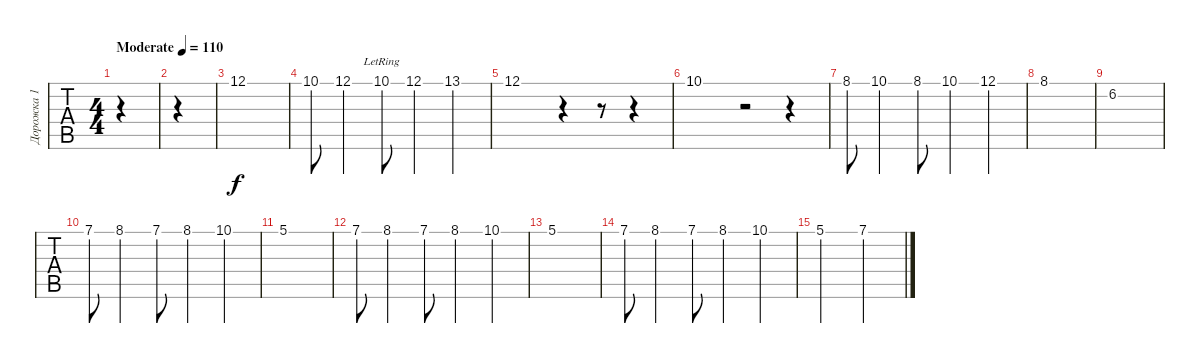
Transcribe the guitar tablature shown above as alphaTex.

\track ("Дорожка 1" "Дорожка 1") {instrument acousticguitarsteel}
\staff {tabs}
\tuning (E4 B3 G3 D3 A2 E2) {hide}
\ts (4 4)
\tempo (110 "Moderate")
\clef g2
\ks c
|
|
12.1.1{instrument acousticgrandpiano} |
10.1.8 12.1.4 10.1{lr}.8 12.1.4 13.1.4 |
12.1.1 r.4 r.8 r.4 |
10.1.1 r.2 r.4 |
8.1.8 10.1.4 8.1.8 10.1.4 12.1.4 |
8.1.1 |
6.2.1 |
7.1.8 8.1.4 7.1.8 8.1.4 10.1.4 |
5.1.1 |
7.1.8 8.1.4 7.1.8 8.1.4 10.1.4 |
5.1.1 |
7.1.8 8.1.4 7.1.8 8.1.4 10.1.4 |
5.1.2 7.1.2
